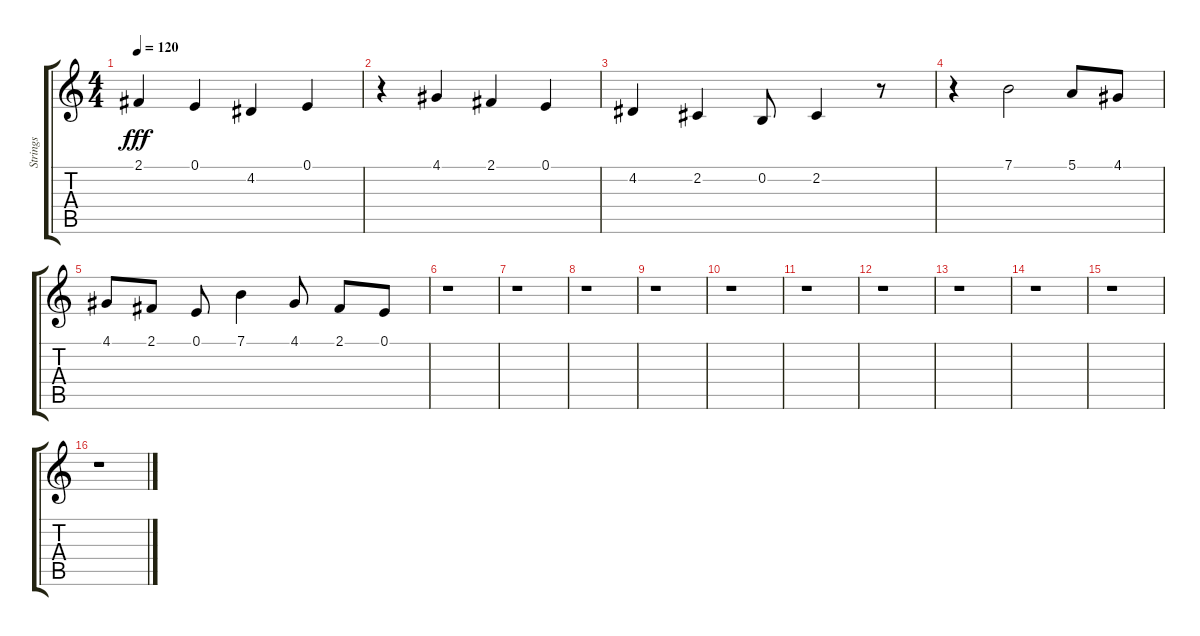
\track ("Strings" "Strings") {instrument stringensemble1}
\staff {score tabs}
\tuning (E4 B3 G3 D3 A2 E2) {hide}
\ts (4 4)
\tempo 120
\clef g2
\ks c
2.1.4{dy fff} 0.1.4 4.2.4 0.1.4 |
r.4 4.1.4 2.1.4 0.1.4 |
4.2.4 2.2.4 0.2.8 2.2.4 r.8 |
r.4 7.1.2 5.1.8 4.1.8 |
4.1.8 2.1.8 0.1.8 7.1.4 4.1.8 2.1.8 0.1.8 |
r.1 |
r.1 |
r.1 |
r.1 |
r.1 |
r.1 |
r.1 |
r.1 |
r.1 |
r.1 |
r.1
